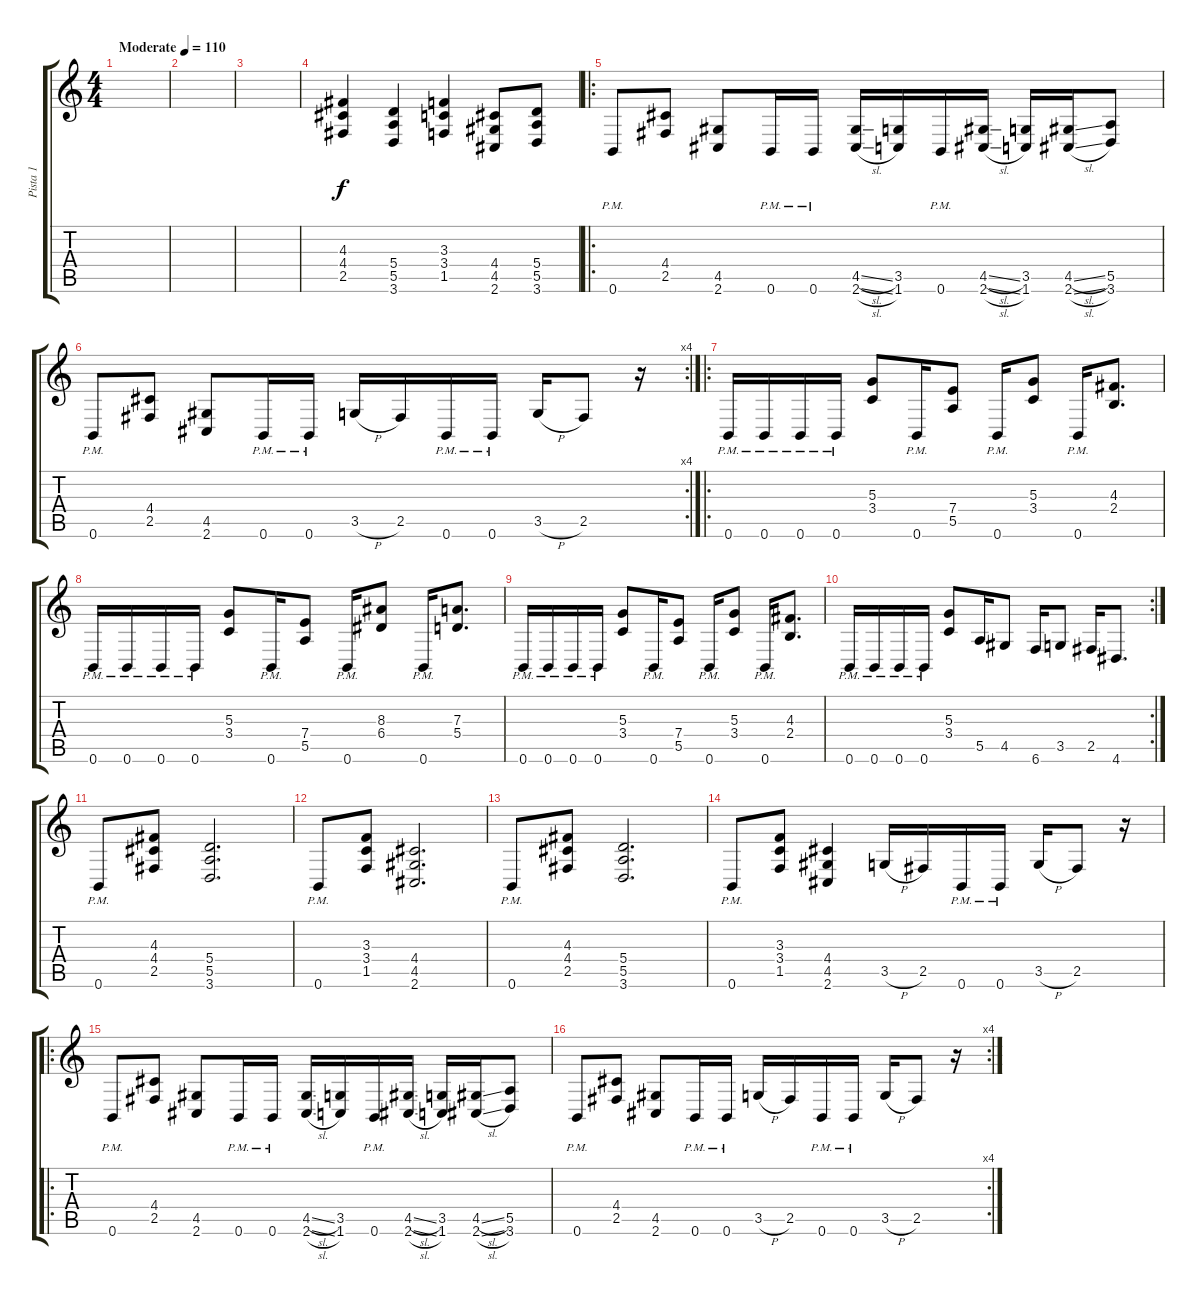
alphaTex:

\track ("Pista 1" "Pista 1") {instrument distortionguitar}
\staff {score tabs}
\tuning (B3 Gb3 D3 A2 E2 B1) {hide}
\ts (4 4)
\tempo (110 "Moderate")
\clef g2
\ks c
|
|
|
(4.3 4.4 2.5).4 (5.4 5.5 3.6).4 (3.3 3.4 1.5).4 (4.4 4.5 2.6).8 (5.4 5.5 3.6).8 |
\ro
0.6{pm}.8 (4.4 2.5).8 (4.5 2.6).8 0.6{pm}.16 0.6{pm}.16 (4.5{sl} 2.6{sl}).16 (3.5 1.6).16 0.6{pm}.16 (4.5{sl} 2.6{sl}).16 (3.5 1.6).16 (4.5{sl} 2.6{sl}).16 (5.5 3.6).8 |
\rc 4
0.6{pm}.8 (4.4 2.5).8 (4.5 2.6).8 0.6{pm}.16 0.6{pm}.16 3.5{h}.16 2.5.16 0.6{pm}.16 0.6{pm}.16 3.5{h}.16 2.5.8 r.16 |
\ro
0.6{pm}.16 0.6{pm}.16 0.6{pm}.16 0.6{pm}.16 (5.3 3.4).8 0.6{pm}.16 (7.4 5.5).8 0.6{pm}.16 (5.3 3.4).8 0.6{pm}.16 (4.3 2.4).8{d} |
0.6{pm}.16 0.6{pm}.16 0.6{pm}.16 0.6{pm}.16 (5.3 3.4).8 0.6{pm}.16 (7.4 5.5).8 0.6{pm}.16 (8.3 6.4).8 0.6{pm}.16 (7.3 5.4).8{d} |
0.6{pm}.16 0.6{pm}.16 0.6{pm}.16 0.6{pm}.16 (5.3 3.4).8 0.6{pm}.16 (7.4 5.5).8 0.6{pm}.16 (5.3 3.4).8 0.6{pm}.16 (4.3 2.4).8{d} |
\rc 2
0.6{pm}.16 0.6{pm}.16 0.6{pm}.16 0.6{pm}.16 (5.3 3.4).8 5.5.16 4.5.8 6.6.16 3.5.8 2.5.16 4.6.8{d} |
0.6{pm}.8 (4.3 4.4 2.5).8 (5.4 5.5 3.6).2{d} |
0.6{pm}.8 (3.3 3.4 1.5).8 (4.4 4.5 2.6).2{d} |
0.6{pm}.8 (4.3 4.4 2.5).8 (5.4 5.5 3.6).2{d} |
0.6{pm}.8 (3.3 3.4 1.5).8 (4.4 4.5 2.6).4 3.5{h}.16 2.5.16 0.6{pm}.16 0.6{pm}.16 3.5{h}.16 2.5.8 r.16 |
\ro
0.6{pm}.8 (4.4 2.5).8 (4.5 2.6).8 0.6{pm}.16 0.6{pm}.16 (4.5{sl} 2.6{sl}).16 (3.5 1.6).16 0.6{pm}.16 (4.5{sl} 2.6{sl}).16 (3.5 1.6).16 (4.5{sl} 2.6{sl}).16 (5.5 3.6).8 |
\rc 4
0.6{pm}.8 (4.4 2.5).8 (4.5 2.6).8 0.6{pm}.16 0.6{pm}.16 3.5{h}.16 2.5.16 0.6{pm}.16 0.6{pm}.16 3.5{h}.16 2.5.8 r.16
